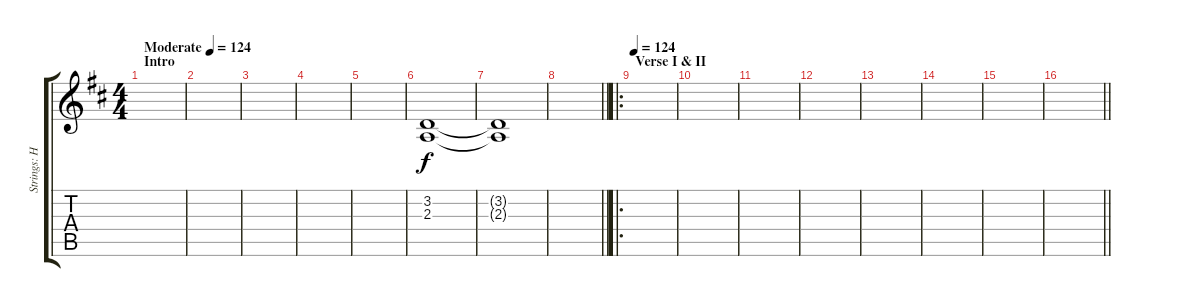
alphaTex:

\track ("Strings: Holly" "Strings: H") {instrument stringensemble2}
\staff {score tabs}
\tuning (E4 B3 G3 D3 A2 E2) {hide}
\ts (4 4)
\section ("" "Intro")
\tempo (124 "Moderate")
\clef g2
\ks d
|
|
|
|
|
(3.2 2.3).1 |
(3.2{t} 2.3{t}).1 |
\barLineRight lightlight
|
\ro
\section ("" "Verse I & II")
\tempo 124
|
|
|
|
|
|
|
\barLineRight lightlight
